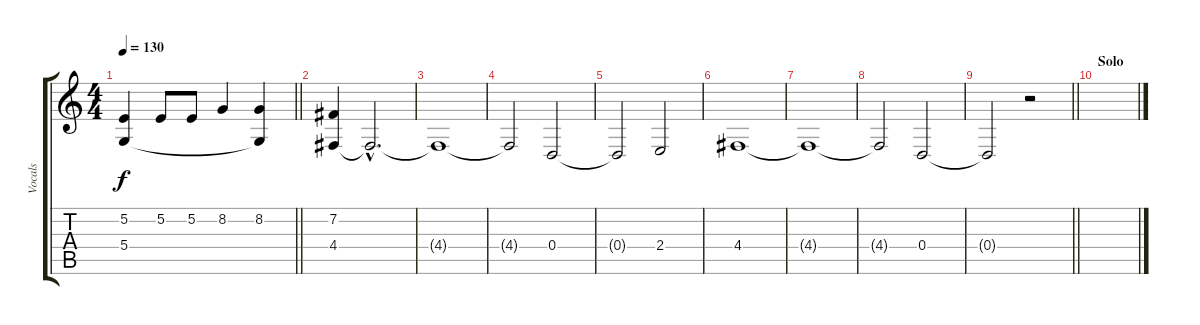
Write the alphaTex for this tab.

\track ("Vocals" "Vocals") {instrument choiraahs}
\staff {score tabs}
\tuning (E4 B3 G3 D3 A2 D2) {hide}
\ts (4 4)
\tempo 130
\clef g2
\barLineRight lightlight
\ks c
(5.2 5.4{t}).4{dy f} 5.2.8 5.2.8 8.2.4 (8.2 5.4{t}).4 |
(7.2 4.4).4 4.4{hac t}.2{d} |
4.4{t}.1 |
4.4{t}.2 0.4.2 |
0.4{t}.2 2.4.2 |
4.4.1 |
4.4{t}.1 |
4.4{t}.2 0.4.2 |
\barLineRight lightlight
0.4{t}.2 r.2 |
\section ("" "Solo")
